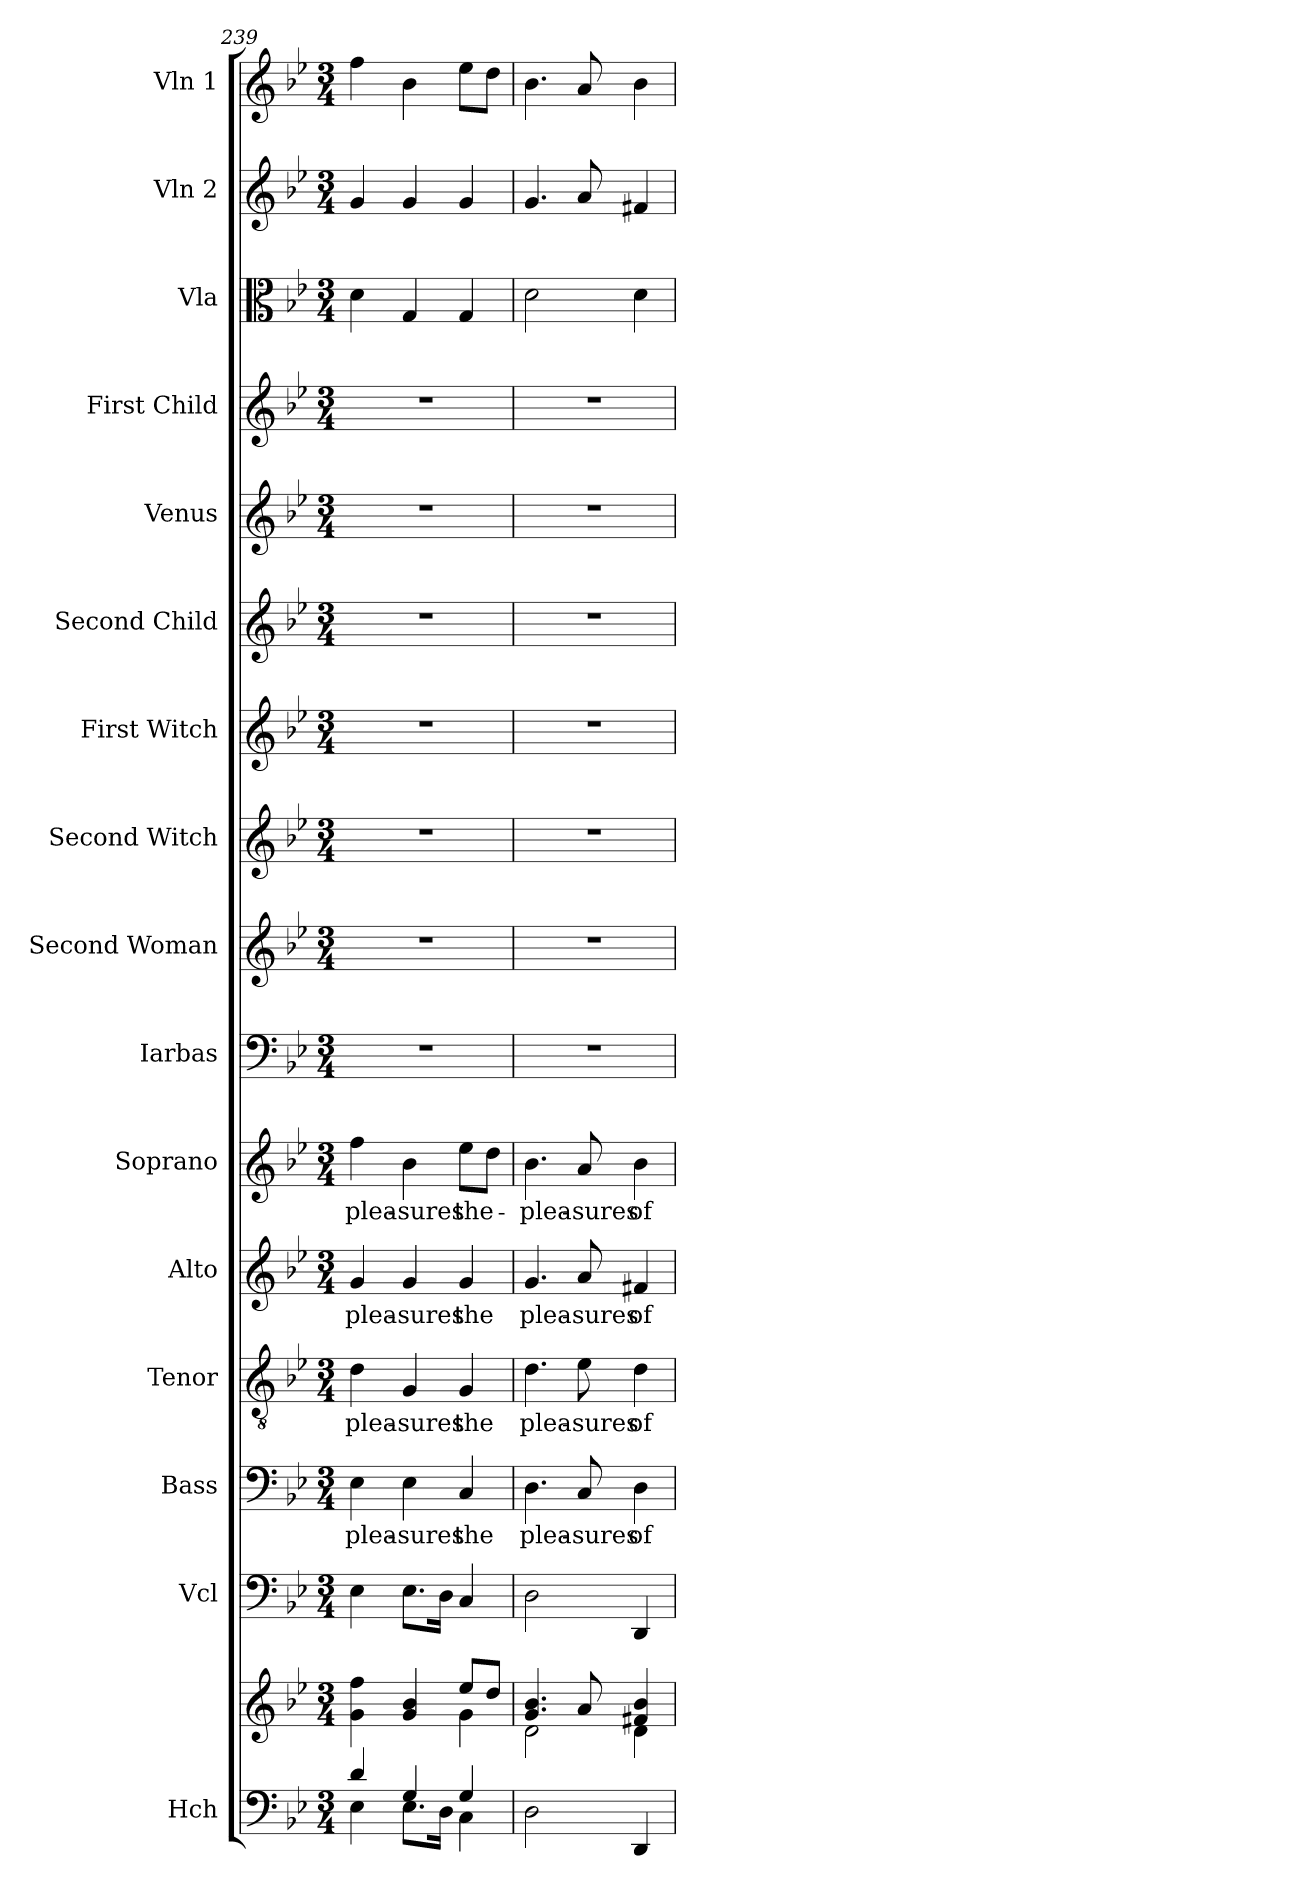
**kern	**kern	**kern	**kern	**text	**kern	**text	**kern	**text	**kern	**text	**kern	**kern	**kern	**kern	**kern	**kern	**kern	**kern	**kern	**kern
*part16	*part16	*part15	*part14	*part14	*part13	*part13	*part12	*part12	*part11	*part11	*part10	*part9	*part8	*part7	*part6	*part5	*part4	*part3	*part2	*part1
*staff17	*staff16	*staff15	*staff14	*staff14	*staff13	*staff13	*staff12	*staff12	*staff11	*staff11	*staff10	*staff9	*staff8	*staff7	*staff6	*staff5	*staff4	*staff3	*staff2	*staff1
*I"Hch	*	*I"Vcl	*I"Bass	*	*I"Tenor	*	*I"Alto	*	*I"Soprano	*	*I"Iarbas	*I"Second Woman	*I"Second Witch	*I"First Witch	*I"Second Child	*I"Venus	*I"First Child	*I"Vla	*I"Vln 2	*I"Vln 1
*I'Hch.	*	*I'Vc.	*I'B.	*	*I'T.	*	*I'A.	*	*I'S.	*	*I'I.	*I'2W	*I'W2.	*I'W1	*I'C2.	*I'V.	*I'C1	*I'Vla.	*I'Vln.	*I'Vln.
*clefF4	*clefG2	*clefF4	*clefF4	*	*clefGv2	*	*clefG2	*	*clefG2	*	*clefF4	*clefG2	*clefG2	*clefG2	*clefG2	*clefG2	*clefG2	*clefC3	*clefG2	*clefG2
*k[b-e-]	*k[b-e-]	*k[b-e-]	*k[b-e-]	*	*k[b-e-]	*	*k[b-e-]	*	*k[b-e-]	*	*k[b-e-]	*k[b-e-]	*k[b-e-]	*k[b-e-]	*k[b-e-]	*k[b-e-]	*k[b-e-]	*k[b-e-]	*k[b-e-]	*k[b-e-]
*M3/4	*M3/4	*M3/4	*M3/4	*	*M3/4	*	*M3/4	*	*M3/4	*	*M3/4	*M3/4	*M3/4	*M3/4	*M3/4	*M3/4	*M3/4	*M3/4	*M3/4	*M3/4
=239	=239	=239	=239	=239	=239	=239	=239	=239	=239	=239	=239	=239	=239	=239	=239	=239	=239	=239	=239	=239
*^	*^	*	*	*	*	*	*	*	*	*	*	*	*	*	*	*	*	*	*	*
!	!	!	!	!	!	!LO:LY:b	!	!LO:LY:b	!	!LO:LY:b	!	!LO:LY:b	!	!	!	!	!	!	!	!	!	!
4d/	4E-\	4g\ 4ff\	2ryy	4E-\	4E-\	plea-	4d\	plea-	4g/	plea-	4ff\	plea-	2.r	2.r	2.r	2.r	2.r	2.r	2.r	4d\	4g/	4ff\
!	!	!	!	!	!	!LO:LY:b	!	!LO:LY:b	!	!LO:LY:b	!	!LO:LY:b	!	!	!	!	!	!	!	!	!	!
4G/	8.E-\L	4g/ 4b-/	.	8.E-\L	4E-\	-sures	4G/	-sures	4g/	-sures	4b-\	-sures	.	.	.	.	.	.	.	4G/	4g/	4b-\
.	16D\Jk	.	.	16D\Jk	.	.	.	.	.	.	.	.	.	.	.	.	.	.	.	.	.	.
!	!	!	!	!	!	!LO:LY:b	!	!LO:LY:b	!	!LO:LY:b	!	!LO:LY:b	!	!	!	!	!	!	!	!	!	!
4G/	4C\	8ee-/L	4g\	4C/	4C/	the	4G/	the	4g/	the	8ee-\L	the-	.	.	.	.	.	.	.	4G/	4g/	8ee-\L
.	.	8dd/J	.	.	.	.	.	.	.	.	8dd\J	.	.	.	.	.	.	.	.	.	.	8dd\J
*v	*v	*	*	*	*	*	*	*	*	*	*	*	*	*	*	*	*	*	*	*	*	*
=240	=240	=240	=240	=240	=240	=240	=240	=240	=240	=240	=240	=240	=240	=240	=240	=240	=240	=240	=240	=240	=240
!	!	!	!	!	!LO:LY:b	!	!LO:LY:b	!	!LO:LY:b	!	!LO:LY:b	!	!	!	!	!	!	!	!	!	!
2D\	4.g/ 4.b-/	2d\	2D\	4.D\	plea-	4.d\	plea-	4.g/	plea-	4.b-\	-plea-	2.r	2.r	2.r	2.r	2.r	2.r	2.r	2d\	4.g/	4.b-\
!	!	!	!	!	!LO:LY:b	!	!LO:LY:b	!	!LO:LY:b	!	!LO:LY:b	!	!	!	!	!	!	!	!	!	!
.	8a/	.	.	8C/	-sures	8e-\	-sures	8a/	-sures	8a/	-sures	.	.	.	.	.	.	.	.	8a/	8a/
!	!	!	!	!	!LO:LY:b	!	!LO:LY:b	!	!LO:LY:b	!	!LO:LY:b	!	!	!	!	!	!	!	!	!	!
4DD/	4f#X/ 4b-/	4d\	4DD/	4D\	of	4d\	of	4f#X/	of	4b-\	of	.	.	.	.	.	.	.	4d\	4f#X/	4b-\
*	*v	*v	*	*	*	*	*	*	*	*	*	*	*	*	*	*	*	*	*	*	*
=	=	=	=	=	=	=	=	=	=	=	=	=	=	=	=	=	=	=	=	=
*-	*-	*-	*-	*-	*-	*-	*-	*-	*-	*-	*-	*-	*-	*-	*-	*-	*-	*-	*-	*-
